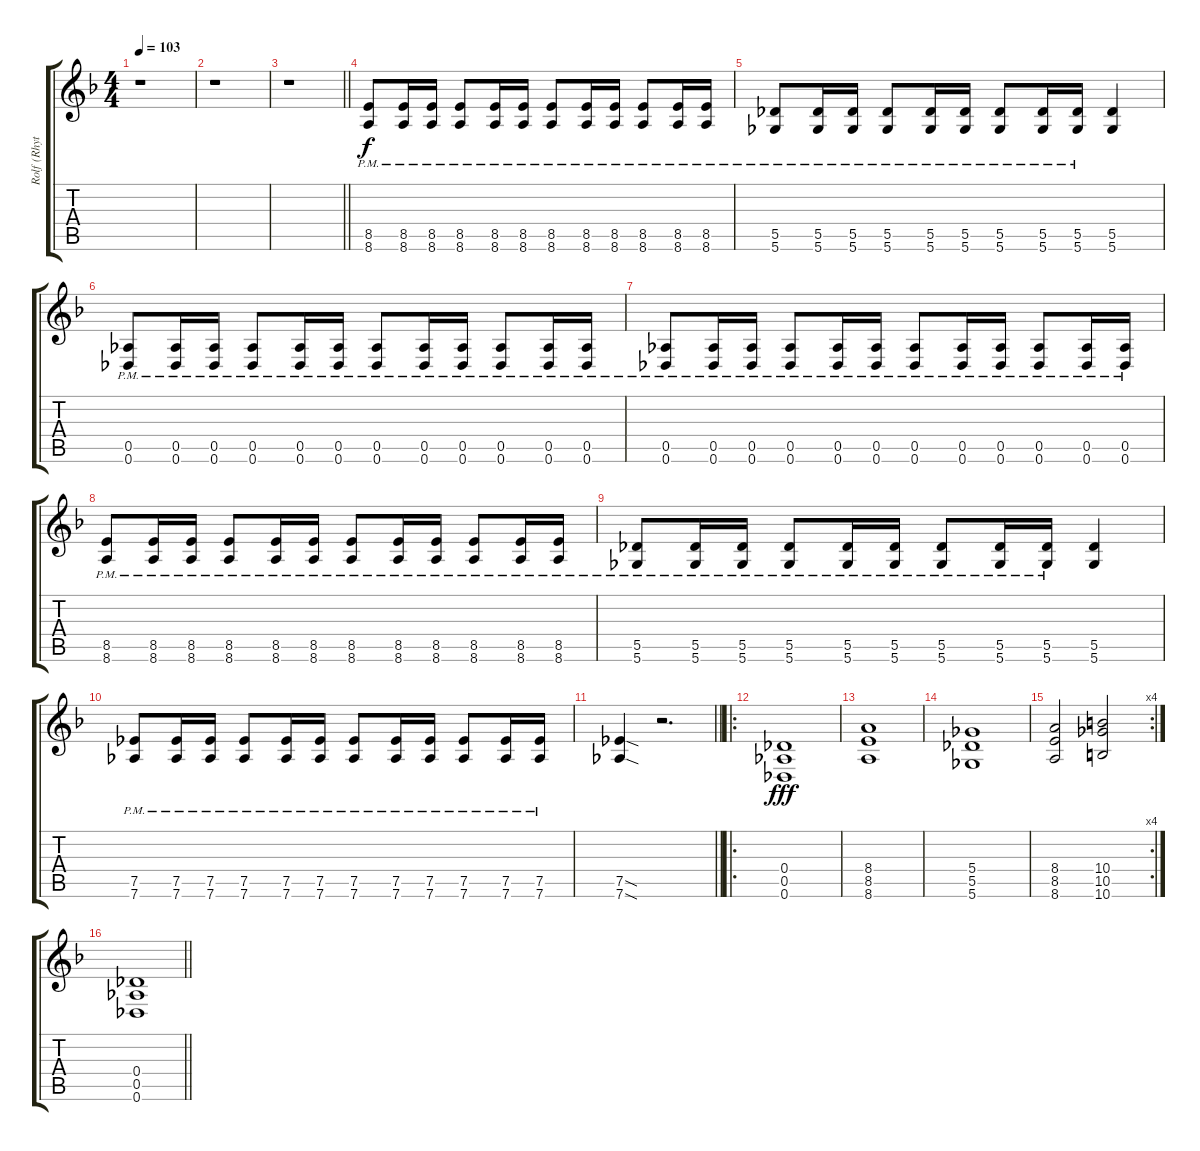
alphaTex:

\track ("Rolf (Rhythm)" "Rolf (Rhyt") {instrument distortionguitar}
\staff {score tabs}
\tuning (Eb4 Bb3 Gb3 Db3 Ab2 Db2) {hide}
\ts (4 4)
\tempo 103
\clef g2
\ks f
r.1{dy fff} |
r.1 |
\barLineRight lightlight
r.1 |
(8.5{pm} 8.6{pm}).8{dy f} (8.5{pm} 8.6{pm}).16 (8.5{pm} 8.6{pm}).16 (8.5{pm} 8.6{pm}).8 (8.5{pm} 8.6{pm}).16 (8.5{pm} 8.6{pm}).16 (8.5{pm} 8.6{pm}).8 (8.5{pm} 8.6{pm}).16 (8.5{pm} 8.6{pm}).16 (8.5{pm} 8.6{pm}).8 (8.5{pm} 8.6{pm}).16 (8.5{pm} 8.6{pm}).16 |
(5.5{pm} 5.6{pm}).8 (5.5{pm} 5.6{pm}).16 (5.5{pm} 5.6{pm}).16 (5.5{pm} 5.6{pm}).8 (5.5{pm} 5.6{pm}).16 (5.5{pm} 5.6{pm}).16 (5.5{pm} 5.6{pm}).8 (5.5{pm} 5.6{pm}).16 (5.5{pm} 5.6{pm}).16 (5.5 5.6).4 |
(0.5{pm} 0.6{pm}).8 (0.5{pm} 0.6{pm}).16 (0.5{pm} 0.6{pm}).16 (0.5{pm} 0.6{pm}).8 (0.5{pm} 0.6{pm}).16 (0.5{pm} 0.6{pm}).16 (0.5{pm} 0.6{pm}).8 (0.5{pm} 0.6{pm}).16 (0.5{pm} 0.6{pm}).16 (0.5{pm} 0.6{pm}).8 (0.5{pm} 0.6{pm}).16 (0.5{pm} 0.6{pm}).16 |
(0.5{pm} 0.6{pm}).8 (0.5{pm} 0.6{pm}).16 (0.5{pm} 0.6{pm}).16 (0.5{pm} 0.6{pm}).8 (0.5{pm} 0.6{pm}).16 (0.5{pm} 0.6{pm}).16 (0.5{pm} 0.6{pm}).8 (0.5{pm} 0.6{pm}).16 (0.5{pm} 0.6{pm}).16 (0.5{pm} 0.6{pm}).8 (0.5{pm} 0.6{pm}).16 (0.5{pm} 0.6{pm}).16 |
(8.5{pm} 8.6{pm}).8 (8.5{pm} 8.6{pm}).16 (8.5{pm} 8.6{pm}).16 (8.5{pm} 8.6{pm}).8 (8.5{pm} 8.6{pm}).16 (8.5{pm} 8.6{pm}).16 (8.5{pm} 8.6{pm}).8 (8.5{pm} 8.6{pm}).16 (8.5{pm} 8.6{pm}).16 (8.5{pm} 8.6{pm}).8 (8.5{pm} 8.6{pm}).16 (8.5{pm} 8.6{pm}).16 |
(5.5{pm} 5.6{pm}).8 (5.5{pm} 5.6{pm}).16 (5.5{pm} 5.6{pm}).16 (5.5{pm} 5.6{pm}).8 (5.5{pm} 5.6{pm}).16 (5.5{pm} 5.6{pm}).16 (5.5{pm} 5.6{pm}).8 (5.5{pm} 5.6{pm}).16 (5.5{pm} 5.6{pm}).16 (5.5 5.6).4 |
(7.5{pm} 7.6{pm}).8 (7.5{pm} 7.6{pm}).16 (7.5{pm} 7.6{pm}).16 (7.5{pm} 7.6{pm}).8 (7.5{pm} 7.6{pm}).16 (7.5{pm} 7.6{pm}).16 (7.5{pm} 7.6{pm}).8 (7.5{pm} 7.6{pm}).16 (7.5{pm} 7.6{pm}).16 (7.5{pm} 7.6{pm}).8 (7.5{pm} 7.6{pm}).16 (7.5{pm} 7.6{pm}).16 |
\barLineRight lightlight
(7.5{sod} 7.6{sod}).4 r.2{d} |
\ro
(0.4 0.5 0.6).1{dy fff} |
(8.4 8.5 8.6).1 |
(5.4 5.5 5.6).1 |
\rc 4
(8.4 8.5 8.6).2 (10.4 10.5 10.6).2 |
\barLineRight lightlight
(0.4 0.5 0.6).1
